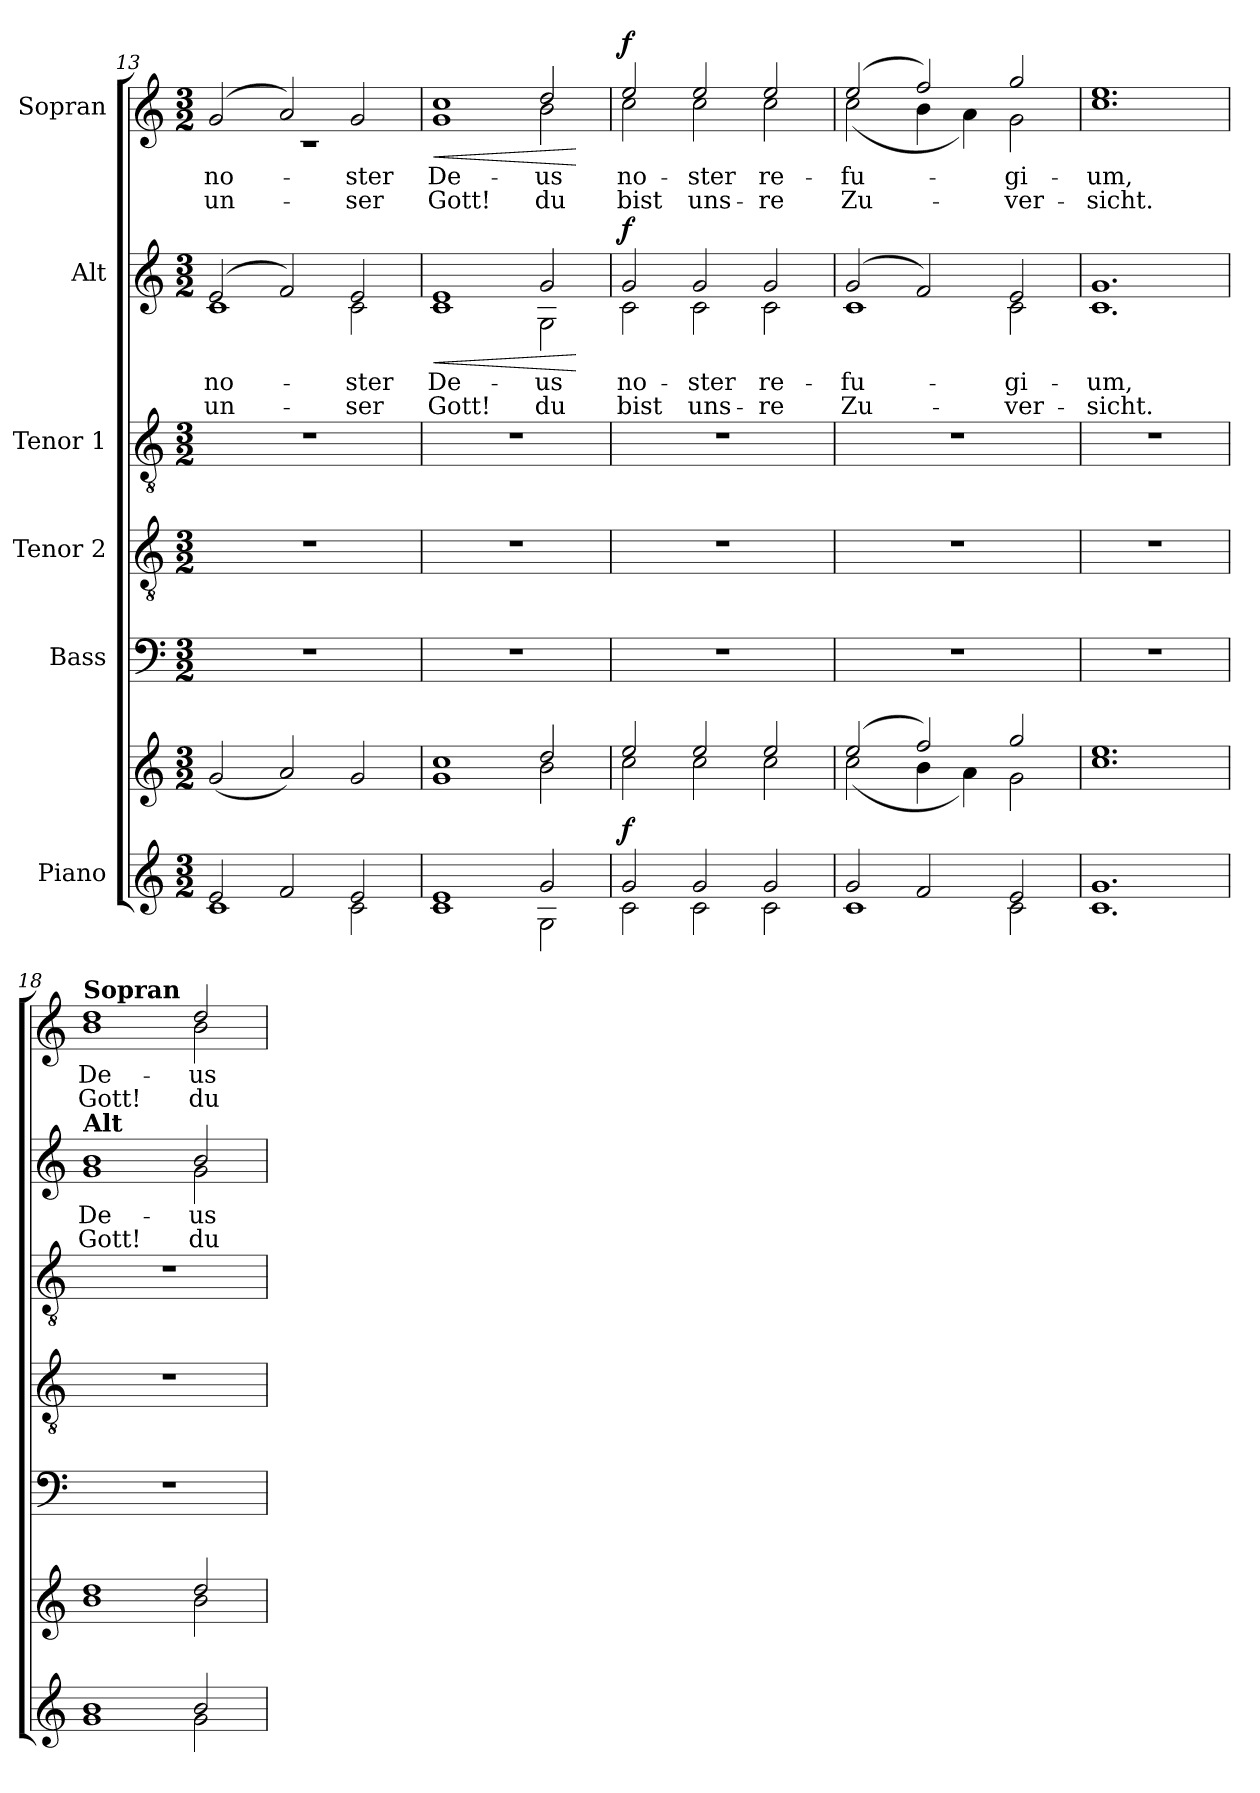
**kern	**kern	**dynam	**kern	**kern	**kern	**kern	**text	**text	**dynam	**kern	**text	**text	**dynam
*part6	*part6	*part6	*part5	*part4	*part3	*part2	*part2	*part2	*part2	*part1	*part1	*part1	*part1
*staff7	*staff6	*staff6/7	*staff5	*staff4	*staff3	*staff2	*staff2	*staff2	*staff2	*staff1	*staff1	*staff1	*staff1
*I"Piano	*	*	*I"Bass	*I"Tenor 2	*I"Tenor 1	*I"Alt	*	*	*	*I"Sopran	*	*	*
*clefG2	*clefG2	*	*clefF4	*clefGv2	*clefGv2	*clefG2	*	*	*	*clefG2	*	*	*
*k[]	*k[]	*	*k[]	*k[]	*k[]	*k[]	*	*	*	*k[]	*	*	*
*M3/2	*M3/2	*	*M3/2	*M3/2	*M3/2	*M3/2	*	*	*	*M3/2	*	*	*
=13	=13	=13	=13	=13	=13	=13	=13	=13	=13	=13	=13	=13	=13
*^	*	*	*	*	*	*	*	*	*	*	*	*	*
!	!	!	!	!	!	!	!	!LO:LY:b	!LO:LY:b	!	!	!LO:LY:b	!LO:LY:b	!
*	*	*	*	*	*	*	*^	*	*	*	*^	*	*	*
2e/	1c	(2g/	.	1.r	1.r	1.r	(2e/	1c	no-	un-	.	(2g/	1.r	no-	un-	.
2f/	.	2a/)	.	.	.	.	2f/)	.	.	.	.	2a/)	.	.	.	.
!	!	!	!	!	!	!	!	!	!LO:LY:b	!LO:LY:b	!	!	!	!LO:LY:b	!LO:LY:b	!
2e/	2c\	2g/	.	.	.	.	2e/	2c\	-ster	-ser	.	2g/	.	-ster	-ser	.
=14	=14	=14	=14	=14	=14	=14	=14	=14	=14	=14	=14	=14	=14	=14	=14	=14
*	*	*^	*	*	*	*	*	*	*	*	*	*	*	*	*	*
!	!	!	!	!	!	!	!	!	!	!LO:LY:b	!LO:LY:b	!LO:HP:b	!	!	!LO:LY:b	!LO:LY:b	!LO:HP:b
1e	1c	1cc	1g	.	1.r	1.r	1.r	1e	1c	De-	Gott!	<	1cc	1g	De-	Gott!	<
!	!	!	!	!	!	!	!	!	!	!LO:LY:b	!LO:LY:b	!	!	!	!LO:LY:b	!LO:LY:b	!
2g/	2G\	2dd/	2b\	.	.	.	.	2g/	2G\	-us	du	.	2dd/	2b\	-us	du	.
*v	*v	*	*	*	*	*	*	*v	*v	*	*	*	*v	*v	*	*	*
*	*v	*v	*	*	*	*	*	*	*	*	*	*	*	*
.	.	.	.	.	.	.	.	.	[	.	.	.	[
=15	=15	=15	=15	=15	=15	=15	=15	=15	=15	=15	=15	=15	=15
*^	*^	*	*	*	*	*	*	*	*	*	*	*	*
!	!	!	!	!LO:DY:a=2	!	!	!	!	!LO:LY:b	!LO:LY:b	!LO:DY:a	!	!LO:LY:b	!LO:LY:b	!LO:DY:a
*	*	*	*	*	*	*	*	*^	*	*	*	*^	*	*	*
2g/	2c\	2ee/	2cc\	f	1.r	1.r	1.r	2g/	2c\	-no-	bist	f	2ee/	2cc\	-no-	bist	f
!	!	!	!	!	!	!	!	!	!	!LO:LY:b	!LO:LY:b	!	!	!	!LO:LY:b	!LO:LY:b	!
2g/	2c\	2ee/	2cc\	.	.	.	.	2g/	2c\	-ster	uns-	.	2ee/	2cc\	-ster	uns-	.
!	!	!	!	!	!	!	!	!	!	!LO:LY:b	!LO:LY:b	!	!	!	!LO:LY:b	!LO:LY:b	!
2g/	2c\	2ee/	2cc\	.	.	.	.	2g/	2c\	re-	-re	.	2ee/	2cc\	re-	-re	.
=16	=16	=16	=16	=16	=16	=16	=16	=16	=16	=16	=16	=16	=16	=16	=16	=16	=16
!	!	!	!	!	!	!	!	!	!	!LO:LY:b	!LO:LY:b	!	!	!	!LO:LY:b	!LO:LY:b	!
2g/	1c	(2ee/	(2cc\	.	1.r	1.r	1.r	(2g/	1c	-fu-	Zu-	.	(2ee/	(2cc\	-fu-	Zu-	.
2f/	.	2ff/)	4b\	.	.	.	.	2f/)	.	.	.	.	2ff/)	4b\	.	.	.
.	.	.	4a\)	.	.	.	.	.	.	.	.	.	.	4a\)	.	.	.
!	!	!	!	!	!	!	!	!	!	!LO:LY:b	!LO:LY:b	!	!	!	!LO:LY:b	!LO:LY:b	!
2e/	2c\	2gg/	2g\	.	.	.	.	2e/	2c\	-gi-	ver-	.	2gg/	2g\	-gi-	ver-	.
=17	=17	=17	=17	=17	=17	=17	=17	=17	=17	=17	=17	=17	=17	=17	=17	=17	=17
!	!	!	!	!	!	!	!	!	!	!LO:LY:b	!LO:LY:b	!	!	!	!LO:LY:b	!LO:LY:b	!
1.g	1.c	1.ee	1.cc	.	1.r	1.r	1.r	1.g	1.c	-um,	-sicht.	.	1.ee	1.cc	-um,	-sicht.	.
!!LO:LB:g=z	!!
=18	=18	=18	=18	=18	=18	=18	=18	=18	=18	=18	=18	=18	=18	=18	=18	=18	=18
!	!	!	!	!	!	!	!	!	!	!	!	!	!LO:TX:a:B:t=Sopran	!	!	!	!
!	!	!	!	!	!	!	!	!LO:TX:a:B:t=Alt	!	!	!	!	!	!	!	!	!
!	!	!	!	!	!	!	!	!	!	!LO:LY:b	!LO:LY:b	!	!	!	!LO:LY:b	!LO:LY:b	!
1b	1g	1dd	1b	.	1.r	1.r	1.r	1b	1g	De-	Gott!	.	1dd	1b	De-	Gott!	.
!	!	!	!	!	!	!	!	!	!	!LO:LY:b	!LO:LY:b	!	!	!	!LO:LY:b	!LO:LY:b	!
2b/	2g\	2dd/	2b\	.	.	.	.	2b/	2g\	-us	du	.	2dd/	2b\	-us	du	.
*v	*v	*	*	*	*	*	*	*v	*v	*	*	*	*v	*v	*	*	*
*	*v	*v	*	*	*	*	*	*	*	*	*	*	*	*
=	=	=	=	=	=	=	=	=	=	=	=	=	=
*-	*-	*-	*-	*-	*-	*-	*-	*-	*-	*-	*-	*-	*-
